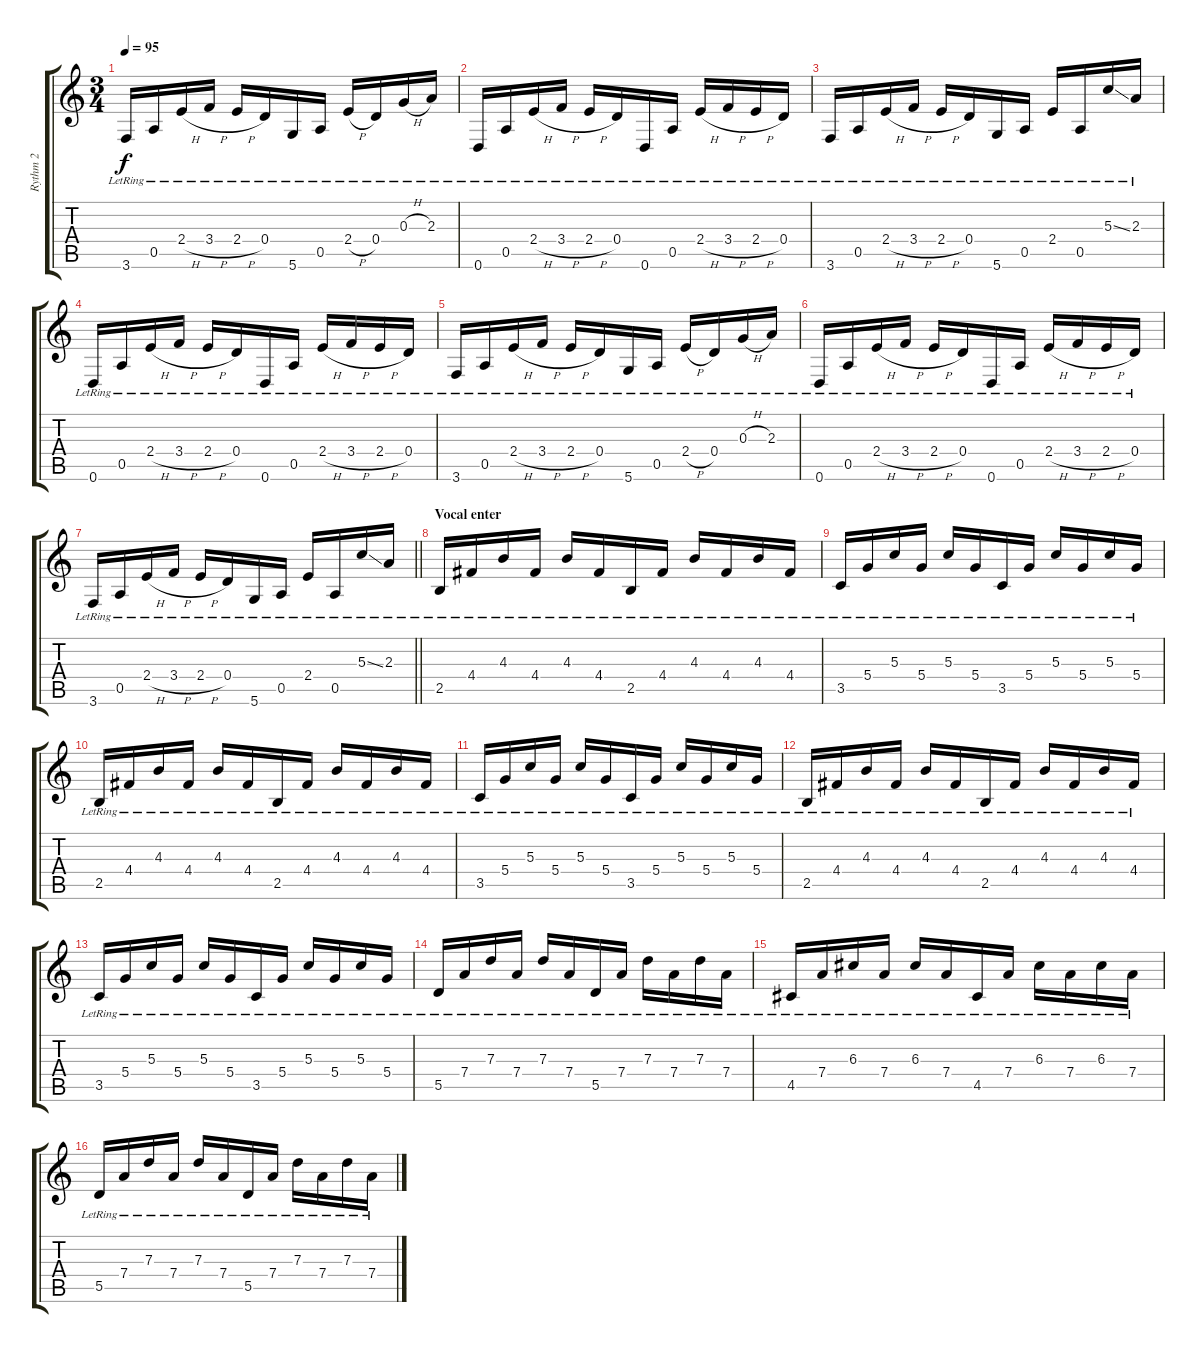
\track ("Rythm 2" "Rythm 2") {instrument distortionguitar}
\staff {score tabs}
\tuning (E4 B3 G3 D3 A2 D2) {hide}
\ts (3 4)
\tempo 95
\clef g2
\ks c
3.6{lr}.16{dy f} 0.5{lr}.16 2.4{h lr}.16 3.4{h lr}.16 2.4{h lr}.16 0.4{lr}.16 5.6{lr}.16 0.5{lr}.16 2.4{h lr}.16 0.4{lr}.16 0.3{h lr}.16 2.3{lr}.16 |
0.6{lr}.16 0.5{lr}.16 2.4{h lr}.16 3.4{h lr}.16 2.4{h lr}.16 0.4{lr}.16 0.6{lr}.16 0.5{lr}.16 2.4{h lr}.16 3.4{h lr}.16 2.4{h lr}.16 0.4{lr}.16 |
3.6{lr}.16 0.5{lr}.16 2.4{h lr}.16 3.4{h lr}.16 2.4{h lr}.16 0.4{lr}.16 5.6{lr}.16 0.5{lr}.16 2.4{lr}.16 0.5{lr}.16 5.3{ss lr}.16 2.3{lr}.16 |
0.6{lr}.16 0.5{lr}.16 2.4{h lr}.16 3.4{h lr}.16 2.4{h lr}.16 0.4{lr}.16 0.6{lr}.16 0.5{lr}.16 2.4{h lr}.16 3.4{h lr}.16 2.4{h lr}.16 0.4{lr}.16 |
3.6{lr}.16 0.5{lr}.16 2.4{h lr}.16 3.4{h lr}.16 2.4{h lr}.16 0.4{lr}.16 5.6{lr}.16 0.5{lr}.16 2.4{h lr}.16 0.4{lr}.16 0.3{h lr}.16 2.3{lr}.16 |
0.6{lr}.16 0.5{lr}.16 2.4{h lr}.16 3.4{h lr}.16 2.4{h lr}.16 0.4{lr}.16 0.6{lr}.16 0.5{lr}.16 2.4{h lr}.16 3.4{h lr}.16 2.4{h lr}.16 0.4{lr}.16 |
\barLineRight lightlight
3.6{lr}.16 0.5{lr}.16 2.4{h lr}.16 3.4{h lr}.16 2.4{h lr}.16 0.4{lr}.16 5.6{lr}.16 0.5{lr}.16 2.4{lr}.16 0.5{lr}.16 5.3{ss lr}.16 2.3{lr}.16 |
\section ("" "Vocal enter")
2.5{lr}.16 4.4{lr}.16 4.3{lr}.16 4.4{lr}.16 4.3{lr}.16 4.4{lr}.16 2.5{lr}.16 4.4{lr}.16 4.3{lr}.16 4.4{lr}.16 4.3{lr}.16 4.4{lr}.16 |
3.5{lr}.16 5.4{lr}.16 5.3{lr}.16 5.4{lr}.16 5.3{lr}.16 5.4{lr}.16 3.5{lr}.16 5.4{lr}.16 5.3{lr}.16 5.4{lr}.16 5.3{lr}.16 5.4{lr}.16 |
2.5{lr}.16 4.4{lr}.16 4.3{lr}.16 4.4{lr}.16 4.3{lr}.16 4.4{lr}.16 2.5{lr}.16 4.4{lr}.16 4.3{lr}.16 4.4{lr}.16 4.3{lr}.16 4.4{lr}.16 |
3.5{lr}.16 5.4{lr}.16 5.3{lr}.16 5.4{lr}.16 5.3{lr}.16 5.4{lr}.16 3.5{lr}.16 5.4{lr}.16 5.3{lr}.16 5.4{lr}.16 5.3{lr}.16 5.4{lr}.16 |
2.5{lr}.16 4.4{lr}.16 4.3{lr}.16 4.4{lr}.16 4.3{lr}.16 4.4{lr}.16 2.5{lr}.16 4.4{lr}.16 4.3{lr}.16 4.4{lr}.16 4.3{lr}.16 4.4{lr}.16 |
3.5{lr}.16 5.4{lr}.16 5.3{lr}.16 5.4{lr}.16 5.3{lr}.16 5.4{lr}.16 3.5{lr}.16 5.4{lr}.16 5.3{lr}.16 5.4{lr}.16 5.3{lr}.16 5.4{lr}.16 |
5.5{lr}.16 7.4{lr}.16 7.3{lr}.16 7.4{lr}.16 7.3{lr}.16 7.4{lr}.16 5.5{lr}.16 7.4{lr}.16 7.3{lr}.16 7.4{lr}.16 7.3{lr}.16 7.4{lr}.16 |
4.5{lr}.16 7.4{lr}.16 6.3{lr}.16 7.4{lr}.16 6.3{lr}.16 7.4{lr}.16 4.5{lr}.16 7.4{lr}.16 6.3{lr}.16 7.4{lr}.16 6.3{lr}.16 7.4{lr}.16 |
5.5{lr}.16 7.4{lr}.16 7.3{lr}.16 7.4{lr}.16 7.3{lr}.16 7.4{lr}.16 5.5{lr}.16 7.4{lr}.16 7.3{lr}.16 7.4{lr}.16 7.3{lr}.16 7.4{lr}.16
